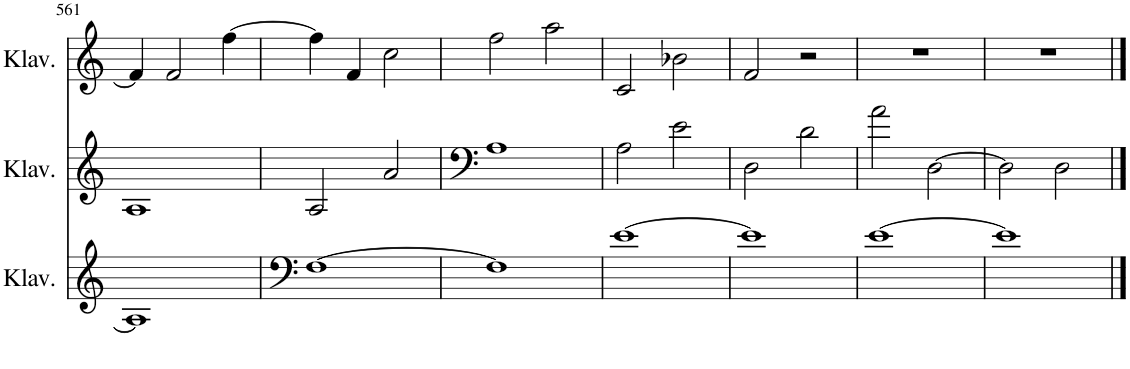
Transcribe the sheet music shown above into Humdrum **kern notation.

**kern	**kern	**kern
*part3	*part2	*part1
*staff3	*staff2	*staff1
*I"Klavier	*I"Klavier	*I"Klavier
*I'Klav.	*I'Klav.	*I'Klav.
!!LO:PB:g=z
*clefG2	*clefF4	*clefG2
*k[]	*k[]	*k[]
*M4/4	*M4/4	*M4/4
=561	=561	=561
1A]	1A	4f/]
.	.	2f/
.	.	[4ff\
=562	=562	=562
[1F	2A/	4ff\]
.	.	4f/
.	2a/	2cc\
=563	=563	=563
1F]	1A	2ff\
.	.	2aa\
=564	=564	=564
[1e	2A\	2c/
.	2e\	2b-X\
=565	=565	=565
1e]	2D\	2f/
.	2d\	2r
=566	=566	=566
[1e	2a\	1r
.	[2D\	.
=567	=567	=567
1e]	2D\]	1r
.	2D\	.
==	==	==
*-	*-	*-
